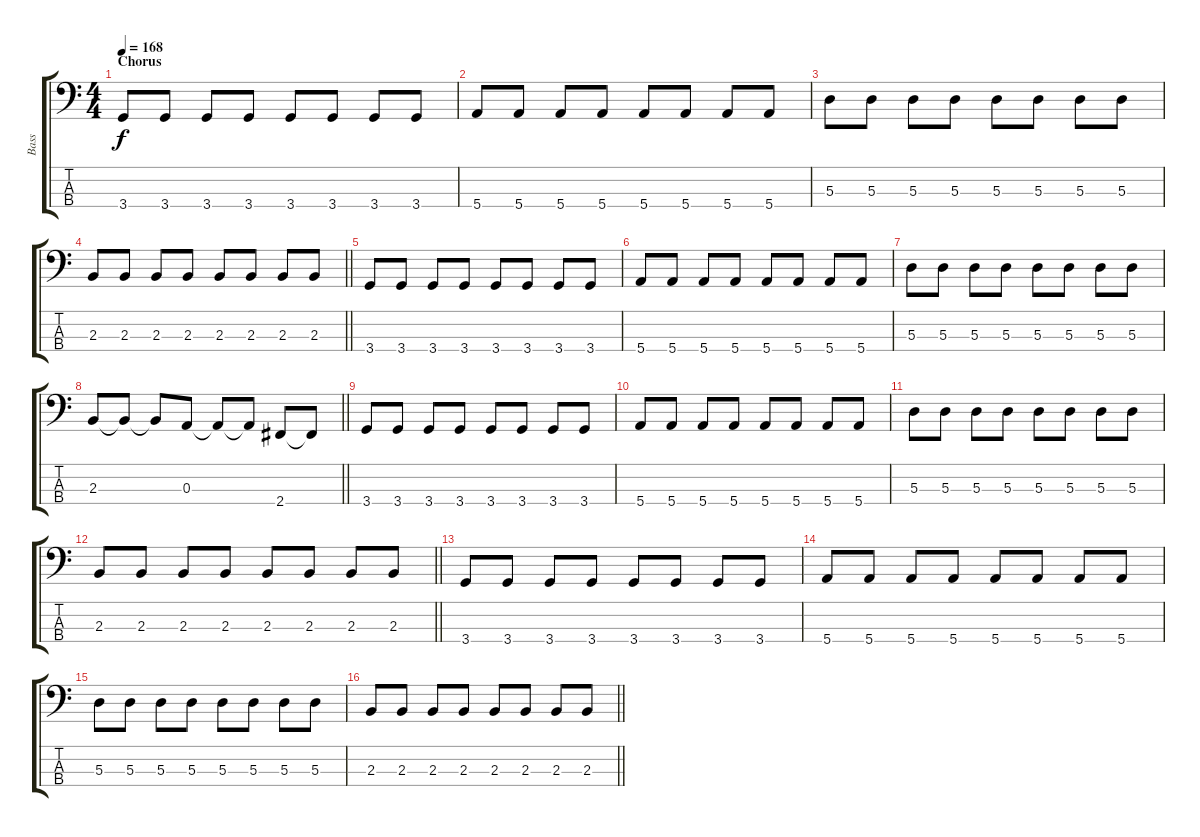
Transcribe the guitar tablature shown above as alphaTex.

\track ("Bass" "Bass") {instrument electricbasspick}
\staff {score tabs}
\tuning (G2 D2 A1 E1) {hide}
\ts (4 4)
\section ("" "Chorus")
\tempo 168
\clef f4
\ks c
3.4.8{dy f} 3.4.8 3.4.8 3.4.8 3.4.8 3.4.8 3.4.8 3.4.8 |
5.4.8 5.4.8 5.4.8 5.4.8 5.4.8 5.4.8 5.4.8 5.4.8 |
5.3.8 5.3.8 5.3.8 5.3.8 5.3.8 5.3.8 5.3.8 5.3.8 |
\barLineRight lightlight
2.3.8 2.3.8 2.3.8 2.3.8 2.3.8 2.3.8 2.3.8 2.3.8 |
3.4.8 3.4.8 3.4.8 3.4.8 3.4.8 3.4.8 3.4.8 3.4.8 |
5.4.8 5.4.8 5.4.8 5.4.8 5.4.8 5.4.8 5.4.8 5.4.8 |
5.3.8 5.3.8 5.3.8 5.3.8 5.3.8 5.3.8 5.3.8 5.3.8 |
\barLineRight lightlight
2.3.8 2.3{t}.8 2.3{t}.8 0.3.8 0.3{t}.8 0.3{t}.8 2.4.8 2.4{t}.8 |
3.4.8 3.4.8 3.4.8 3.4.8 3.4.8 3.4.8 3.4.8 3.4.8 |
5.4.8 5.4.8 5.4.8 5.4.8 5.4.8 5.4.8 5.4.8 5.4.8 |
5.3.8 5.3.8 5.3.8 5.3.8 5.3.8 5.3.8 5.3.8 5.3.8 |
\barLineRight lightlight
2.3.8 2.3.8 2.3.8 2.3.8 2.3.8 2.3.8 2.3.8 2.3.8 |
3.4.8 3.4.8 3.4.8 3.4.8 3.4.8 3.4.8 3.4.8 3.4.8 |
5.4.8 5.4.8 5.4.8 5.4.8 5.4.8 5.4.8 5.4.8 5.4.8 |
5.3.8 5.3.8 5.3.8 5.3.8 5.3.8 5.3.8 5.3.8 5.3.8 |
\barLineRight lightlight
2.3.8 2.3.8 2.3.8 2.3.8 2.3.8 2.3.8 2.3.8 2.3.8
